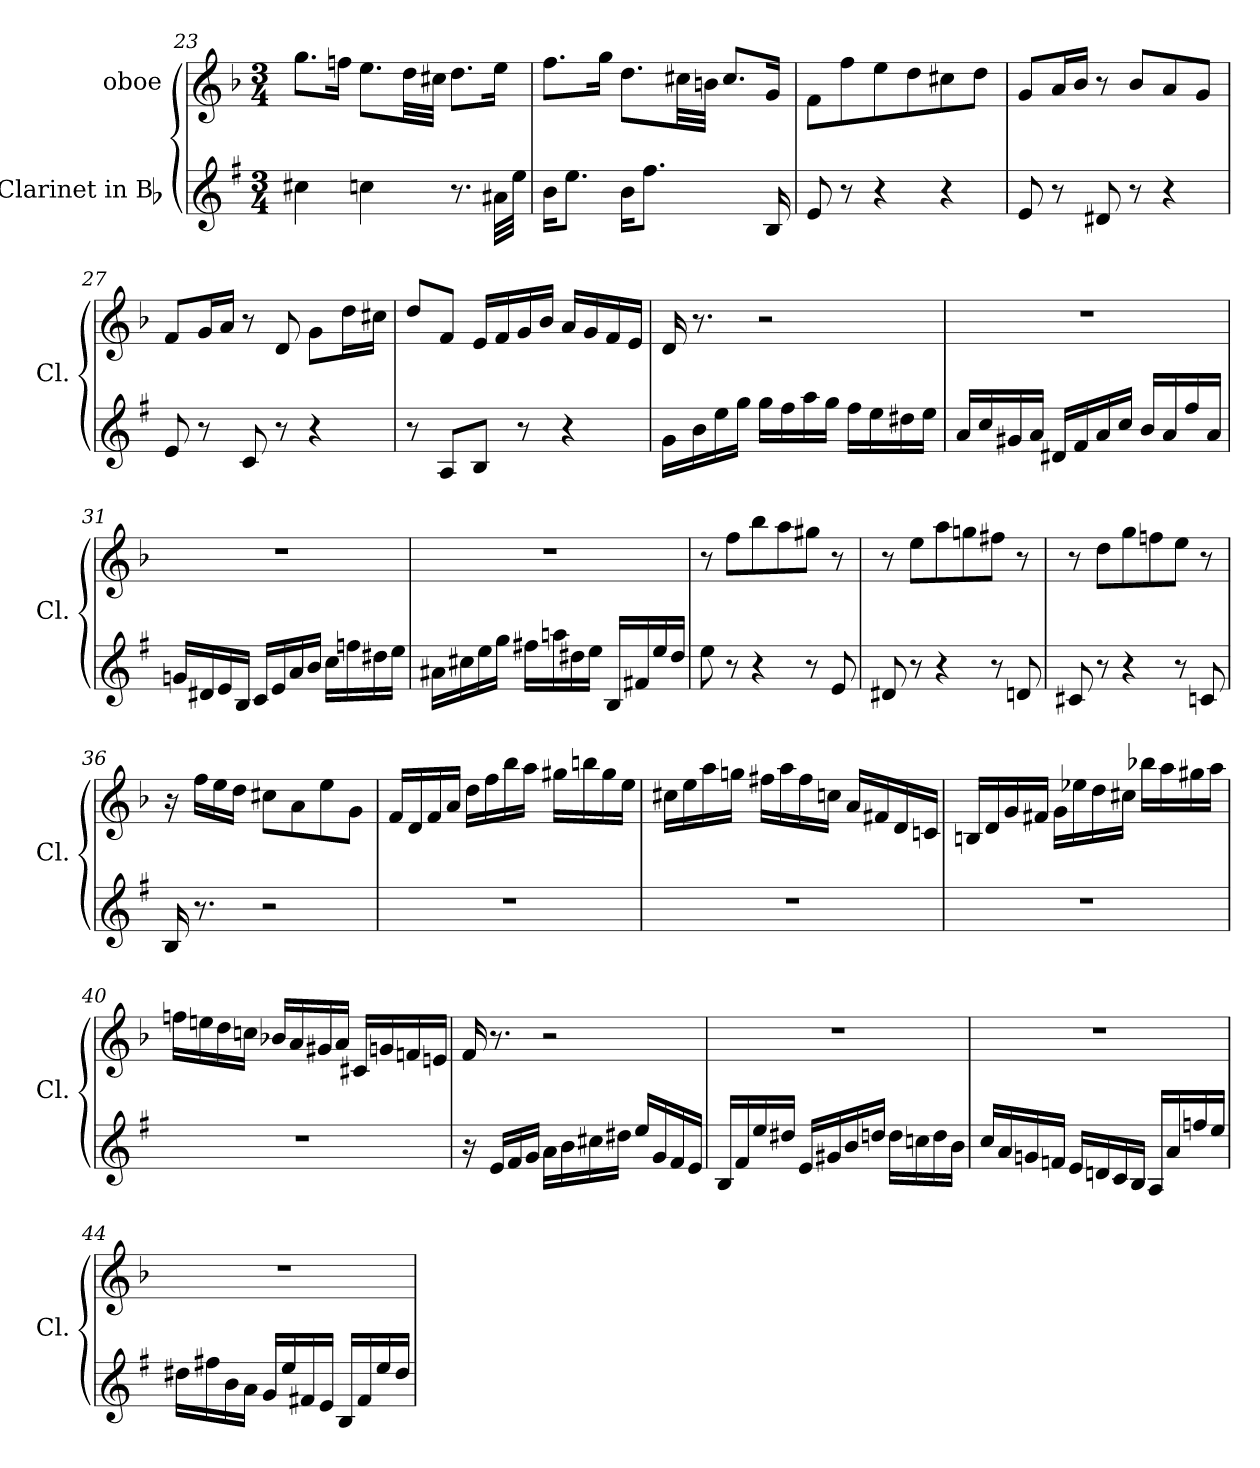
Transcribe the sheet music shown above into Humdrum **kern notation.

**kern	**kern
*part2	*part1
*staff2	*staff1
*I"Clarinet in Bb	*I"oboe
*I'Cl.	*
*clefG2	*clefG2
*ITrd1c2	*
*k[b-]	*k[b-]
*F:	*F:
*M3/4	*M3/4
=23	=23
4bni\	8.ggi\L
.	16ffni\Jk
4b-Xi\	8.eei\L
.	32ddi\LL
.	32cc#Xi\JJJ
8.r	8.ddi\L
32g#Xi\LLL	16eei\Jk
32ddi\JJJ	.
!!LO:LB:g=z
=24	=24
16ai\KL	8.ffi\L
8.ddi\J	.
.	16ggi\Jk
16ai\KL	8.ddi\L
8.eei\J	.
.	32cc#Xi\LL
.	32bni\JJJ
8.ryy	8.cc#i/L
16Ai/	16gi/Jk
=25	=25
8di/	8fi\L
8r	8ffi\
4r	8eei\
.	8ddi\
4r	8cc#Xi\
.	8ddi\J
=26	=26
8di/	8gi/L
8r	16ai/L
.	16b-i/JJ
8c#Xi/	8r
8r	8b-i/L
4r	8ai/
.	8gi/J
=27	=27
8di/	8fi/L
8r	16gi/L
.	16ai/JJ
8B-i/	8r
8r	8di/
4r	8gi\L
.	16ddi\L
.	16cc#Xi\JJ
=28	=28
8r	8ddi/L
8Gi/L	8fi/J
8Ai/J	16ei/LL
.	16fi/
8r	16gi/
.	16b-i/JJ
4r	16ai/LL
.	16gi/
.	16fi/
.	16ei/JJ
=29	=29
16fi\LL	16di/
16ai\	8.r
16ddi\	.
16ffi\JJ	.
16ffi\LL	2r
16eei\	.
16ggi\	.
16ffi\JJ	.
16eei\LL	.
16ddi\	.
16cc#Xi\	.
16ddi\JJ	.
!!LO:LB:g=z
=30	=30
!	!LO:N:vis=1
16gi/LL	2.r
16b-i/	.
16f#Xi/	.
16gi/JJ	.
16c#Xi/LL	.
16ei/	.
16gi/	.
16b-i/JJ	.
16ai/LL	.
16gi/	.
16eei/	.
16gi/JJ	.
=31	=31
!	!LO:N:vis=1
16fni/LL	2.r
16c#Xi/	.
16di/	.
16Ai/JJ	.
16B-i/LL	.
16di/	.
16gi/	.
16ai/JJ	.
16b-i\LL	.
16ee-Xi\	.
16cc#Xi\	.
16ddi\JJ	.
=32	=32
!	!LO:N:vis=1
16g#Xi\LL	2.r
16bni\	.
16ddi\	.
16ffi\JJ	.
16eeni\LL	.
16ggni\	.
16cc#Xi\	.
16ddi\JJ	.
16Ai/LL	.
16eni/	.
16ddi/	.
16cc#i/JJ	.
=33	=33
8ddi\	8r
8r	8ffi\L
4r	8bb-i\
.	8aai\
8r	8gg#Xi\J
8di/	8r
!!LO:LB:g=z
=34	=34
8c#Xi/	8r
8r	8eei\L
4r	8aai\
.	8ggni\
8r	8ff#Xi\J
8cni/	8r
=35	=35
8Bni/	8r
8r	8ddi\L
4r	8ggi\
.	8ffni\
8r	8eei\J
8B-Xi/	8r
=36	=36
16Ai/	16r
8.r	16ffi\LL
.	16eei\
.	16ddi\JJ
2r	8cc#Xi\L
.	8ai\
.	8eei\
.	8gi\J
=37	=37
!LO:N:vis=1	!
2.r	16fi/LL
.	16di/
.	16fi/
.	16ai/JJ
.	16ddi\LL
.	16ffi\
.	16bb-i\
.	16aai\JJ
.	16gg#Xi\LL
.	16bbni\
.	16gg#i\
.	16eei\JJ
=38	=38
!LO:N:vis=1	!
2.r	16cc#Xi\LL
.	16eei\
.	16aai\
.	16ggni\JJ
.	16ff#Xi\LL
.	16aai\
.	16ff#i\
.	16ccni\JJ
.	16ai/LL
.	16f#Xi/
.	16di/
.	16cni/JJ
!!LO:LB:g=z
=39	=39
!LO:N:vis=1	!
2.r	16Bni/LL
.	16di/
.	16gi/
.	16f#Xi/JJ
.	16gi\LL
.	16ee-Xi\
.	16ddi\
.	16cc#Xi\JJ
.	16bb-Xi\LL
.	16aai\
.	16gg#Xi\
.	16aai\JJ
=40	=40
!LO:N:vis=1	!
2.r	16ffni\LL
.	16eeni\
.	16ddi\
.	16ccni\JJ
.	16b-Xi/LL
.	16ai/
.	16g#Xi/
.	16ai/JJ
.	16c#Xi/LL
.	16gni/
.	16fni/
.	16eni/JJ
=41	=41
16r	16fi/
16di/LL	8.r
16ei/	.
16fi/JJ	.
16gi\LL	2r
16ai\	.
16bni\	.
16cc#Xi\JJ	.
16ddi/LL	.
16fi/	.
16ei/	.
16di/JJ	.
=42	=42
!	!LO:N:vis=1
16Ai/LL	2.r
16ei/	.
16ddi/	.
16cc#Xi/JJ	.
16di/LL	.
16f#Xi/	.
16ai/	.
16ccni/JJ	.
16cci\LL	.
16b-Xi\	.
16cci\	.
16ai\JJ	.
=43	=43
!	!LO:N:vis=1
16b-i/LL	2.r
16gi/	.
16fni/	.
16e-Xi/JJ	.
16di/LL	.
16cni/	.
16B-i/	.
16Ai/JJ	.
16Gi/LL	.
16gi/	.
16ee-Xi/	.
16ddi/JJ	.
=44	=44
!	!LO:N:vis=1
16cc#Xi\LL	2.r
16eeni\	.
16ai\	.
16gi\JJ	.
16fi/LL	.
16ddi/	.
16eni/	.
16di/JJ	.
16Ai/LL	.
16ei/	.
16ddi/	.
16cc#i/JJ	.
=	=
*-	*-
